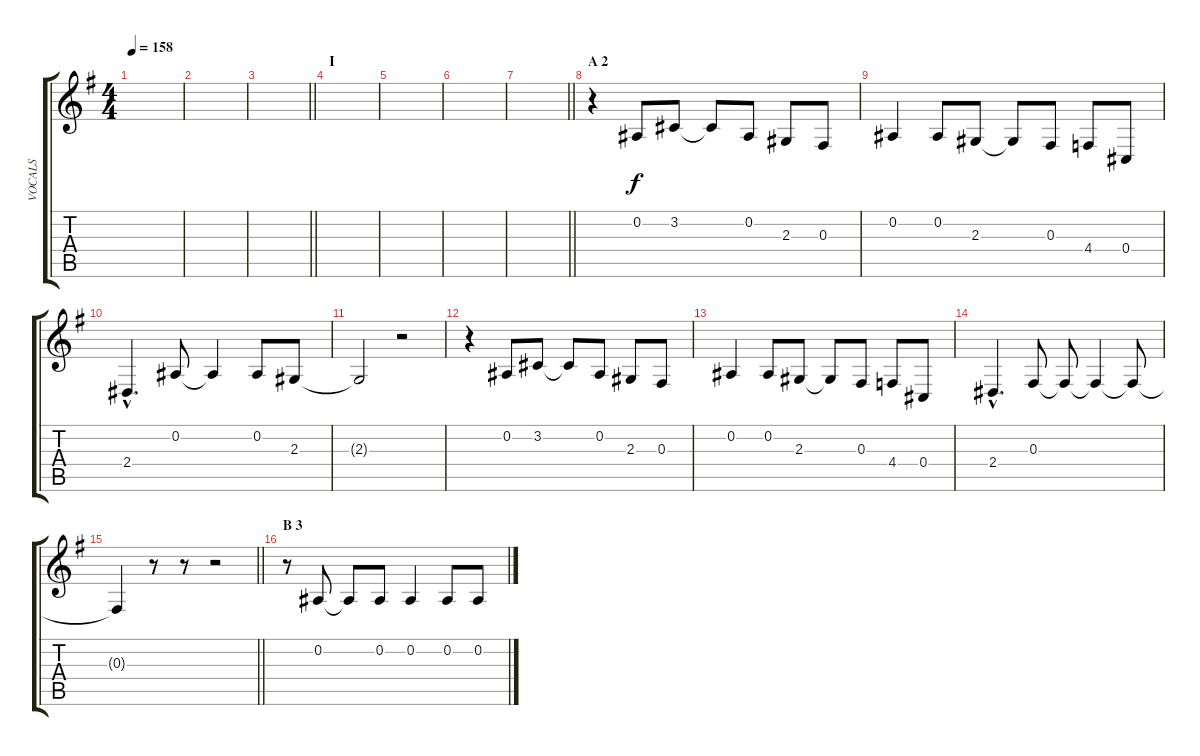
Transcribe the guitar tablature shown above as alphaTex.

\track ("VOCALS" "VOCALS") {instrument oboe}
\staff {score tabs}
\tuning (Eb4 Bb3 Gb3 Db3 Ab2 Eb2) {hide}
\ts (4 4)
\tempo 158
\clef g2
\ks g
|
|
\barLineRight lightlight
|
\section ("" "I")
|
|
|
\barLineRight lightlight
|
\section ("" "A 2")
r.4{volume 13} 0.2.8 3.2.8 3.2{t}.8 0.2.8 2.3.8 0.3.8 |
0.2.4 0.2.8 2.3.8 2.3{t}.8 0.3.8 4.4.8 0.4.8 |
2.4{hac}.4{d} 0.2.8 0.2{t}.4 0.2.8 2.3.8 |
2.3{t}.2 r.2 |
r.4 0.2.8 3.2.8 3.2{t}.8 0.2.8 2.3.8 0.3.8 |
0.2.4 0.2.8 2.3.8 2.3{t}.8 0.3.8 4.4.8 0.4.8 |
2.4{hac}.4{d} 0.3.8 0.3{t}.8 0.3{t}.4 0.3{t}.8 |
\barLineRight lightlight
0.3{t}.4 r.8 r.8 r.2 |
\section ("" "B 3")
r.8 0.2.8 0.2{t}.8 0.2.8 0.2.4 0.2.8 0.2.8
